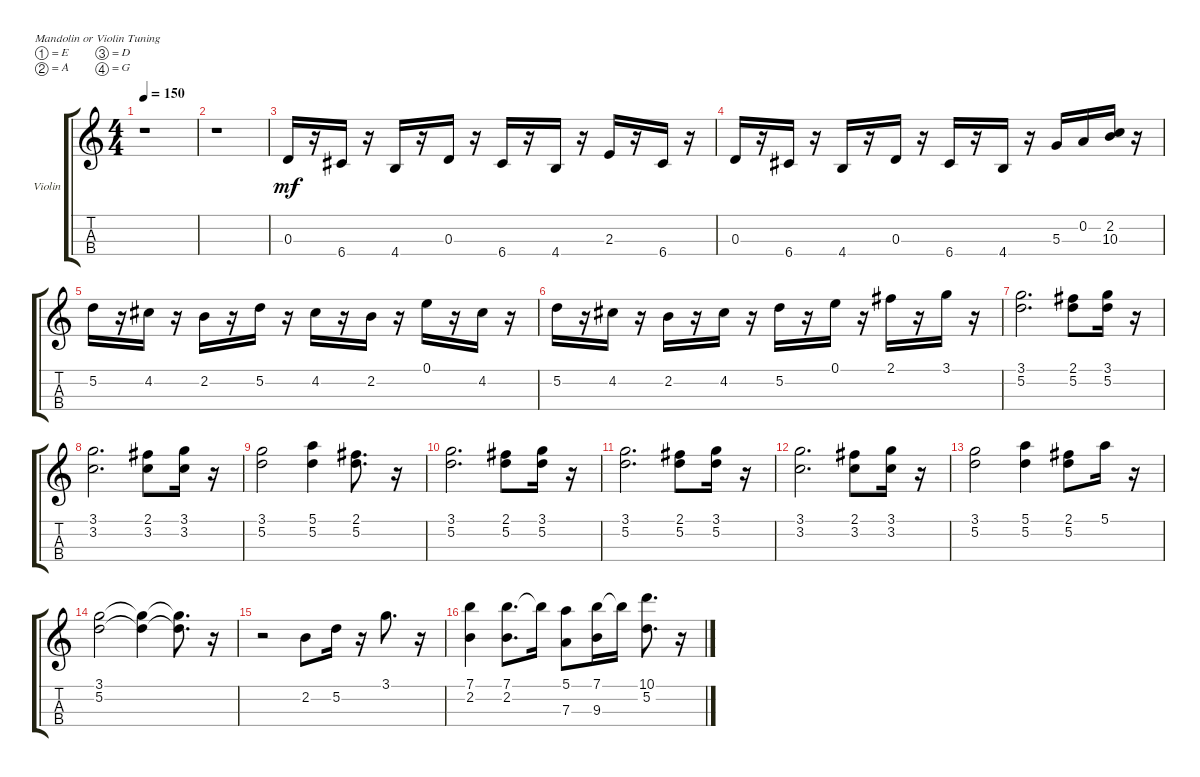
\bracketExtendMode groupsimilarinstruments
\firstSystemTrackNameOrientation horizontal
\otherSystemsTrackNameOrientation horizontal
\track ("Tremolo Full Strings" "Violin") {instrument violin}
\staff {score tabs}
\tuning (E5 A4 D4 G3)
\ts (4 4)
\beaming (8 2 2 2 2)
\tempo 150
\clef g2
\ks c
r.1{dy mf instrument violin} |
r.1 |
0.3.16 r.16 6.4.16 r.16 4.4.16 r.16 0.3.16 r.16 6.4.16 r.16 4.4.16 r.16 2.3.16 r.16 6.4.16 r.16 |
0.3.16 r.16 6.4.16 r.16 4.4.16 r.16 0.3.16 r.16 6.4.16 r.16 4.4.16 r.16 5.3.16 0.2.16 (2.2 10.3).16 r.16 |
5.2.16 r.16 4.2.16 r.16 2.2.16 r.16 5.2.16 r.16 4.2.16 r.16 2.2.16 r.16 0.1.16 r.16 4.2.16 r.16 |
5.2.16 r.16 4.2.16 r.16 2.2.16 r.16 4.2.16 r.16 5.2.16 r.16 0.1.16 r.16 2.1.16 r.16 3.1.16 r.16 |
(3.1 5.2).2{d} (2.1 5.2).8 (3.1 5.2).16 r.16 |
(3.1 3.2).2{d} (2.1 3.2).8 (3.1 3.2).16 r.16 |
(3.1 5.2).2 (5.1 5.2).4 (2.1 5.2).8{d} r.16 |
(3.1 5.2).2{d} (2.1 5.2).8 (3.1 5.2).16 r.16 |
(3.1 5.2).2{d} (2.1 5.2).8 (3.1 5.2).16 r.16 |
(3.1 3.2).2{d} (2.1 3.2).8 (3.1 3.2).16 r.16 |
(3.1 5.2).2 (5.1 5.2).4 (2.1 5.2).8 5.1.16 r.16 |
(3.1 5.2).2 (3.1{t} 5.2{t}).4 (3.1{t} 5.2{t}).8{d} r.16 |
r.2 2.2.8 5.2.16 r.16 3.1.8{d} r.16 |
(7.1 2.2).4 (7.1 2.2).8{d} 7.1{t}.16 (5.1 7.3).8 (7.1 9.3).16 7.1{t}.16 (10.1 5.2).8{d} r.16
